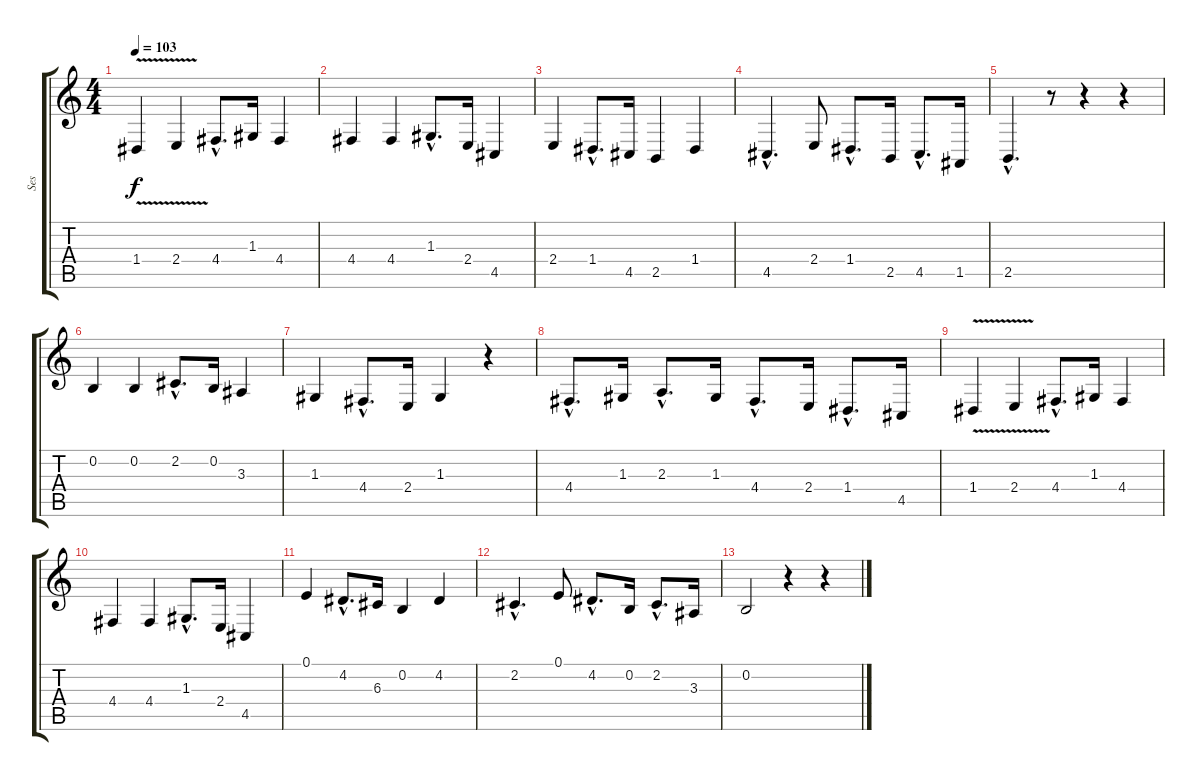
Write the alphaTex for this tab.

\track ("Ses" "Ses") {instrument stringensemble1}
\staff {score tabs}
\tuning (E4 B3 G3 D3 A2 E2) {hide}
\ts (4 4)
\tempo 103
\clef g2
\ks c
1.4{v}.4{dy f} 2.4{v}.4 4.4{hac}.8{d} 1.3.16 4.4.4 |
4.4.4 4.4.4 1.3{hac}.8{d} 2.4.16 4.5.4 |
2.4.4 1.4{hac}.8{d} 4.5.16 2.5.4 1.4.4 |
4.5{hac}.4{d} 2.4.8 1.4{hac}.8{d} 2.5.16 4.5{hac}.8{d} 1.5.16 |
2.5{hac}.4{d} r.8 r.4 r.4 |
0.2.4 0.2.4 2.2{hac}.8{d} 0.2.16 3.3.4 |
1.3.4 4.4{hac}.8{d} 2.4.16 1.3.4 r.4 |
4.4{hac}.8{d} 1.3.16 2.3{hac}.8{d} 1.3.16 4.4{hac}.8{d} 2.4.16 1.4{hac}.8{d} 4.5.16 |
1.4{v}.4 2.4{v}.4 4.4{hac}.8{d} 1.3.16 4.4.4 |
4.4.4 4.4.4 1.3{hac}.8{d} 2.4.16 4.5.4 |
0.1.4{volume 16} 4.2{hac}.8{d} 6.3.16 0.2.4 4.2.4 |
2.2{hac}.4{d} 0.1.8 4.2{hac}.8{d} 0.2.16 2.2{hac}.8{d} 3.3.16 |
0.2.2 r.4 r.4
